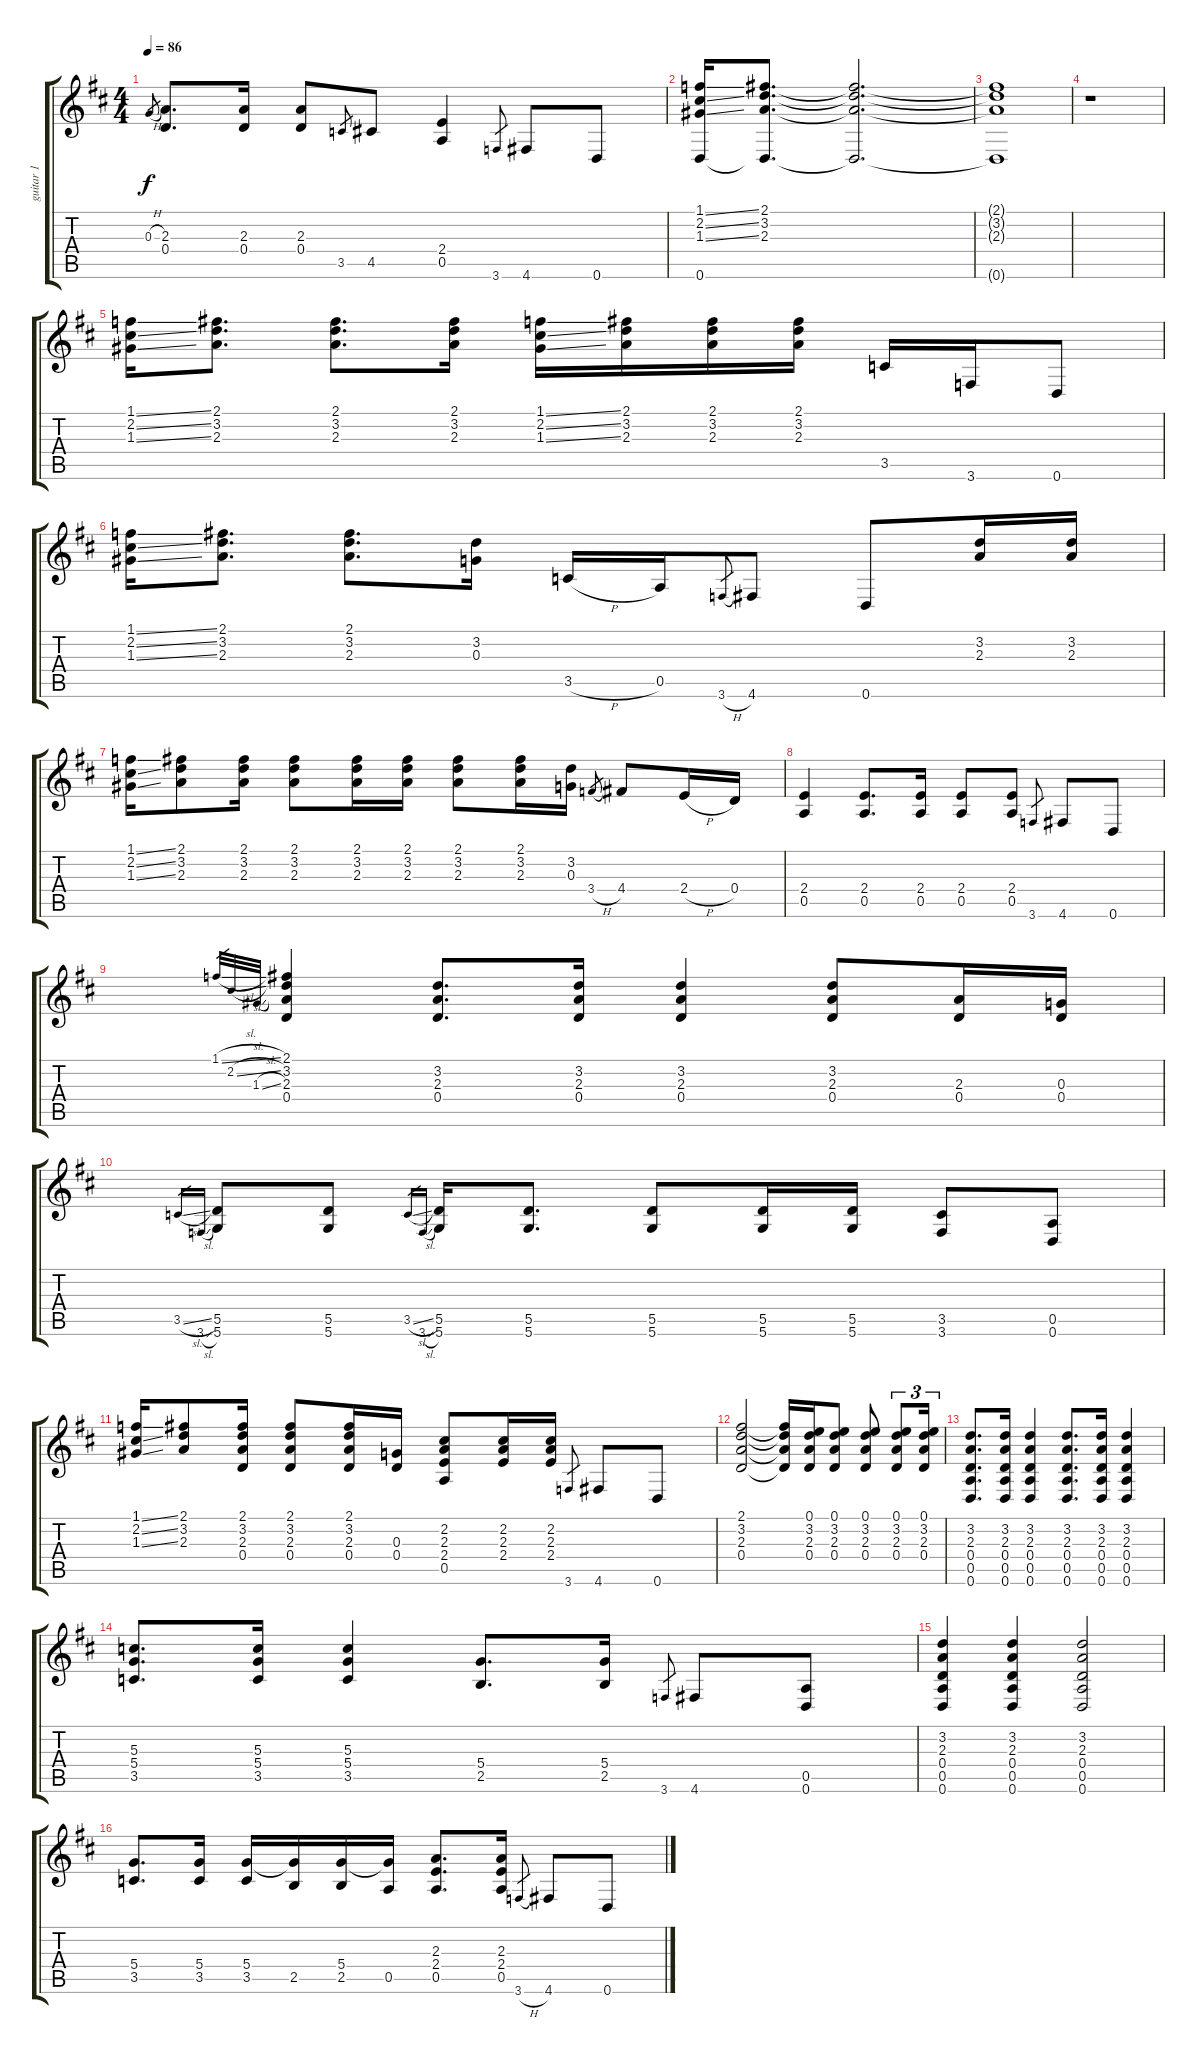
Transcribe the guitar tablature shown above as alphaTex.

\track ("guitar 1" "guitar 1") {instrument overdrivenguitar}
\staff {score tabs}
\tuning (E4 B3 G3 D3 A2 D2) {hide}
\ts (4 4)
\tempo 86
\clef g2
\ks d
0.3{h}.8{gr dy f} (2.3 0.4).8{d} (2.3 0.4).16 (2.3 0.4).8 3.5.8{gr} 4.5.8 (2.4 0.5).4 3.6.8{gr} 4.6.8 0.6.8 |
(1.1{ss} 2.2{ss} 1.3{ss} 0.6).16 (2.1 3.2 2.3 0.6{t}).8{d} (2.1{t} 3.2{t} 2.3{t} 0.6{t}).2{d} |
(2.1{t} 3.2{t} 2.3{t} 0.6{t}).1 |
r.1 |
(1.1{ss} 2.2{ss} 1.3{ss}).16 (2.1 3.2 2.3).8{d} (2.1 3.2 2.3).8{d} (2.1 3.2 2.3).16 (1.1{ss} 2.2{ss} 1.3{ss}).16 (2.1 3.2 2.3).16 (2.1 3.2 2.3).16 (2.1 3.2 2.3).16 3.5.16 3.6.16 0.6.8 |
(1.1{ss} 2.2{ss} 1.3{ss}).16 (2.1 3.2 2.3).8{d} (2.1 3.2 2.3).8{d} (3.2 0.3).16 3.5{h}.16 0.5.16 3.6{h}.8{gr} 4.6.8 0.6.8 (3.2 2.3).16 (3.2 2.3).16 |
(1.1{ss} 2.2{ss} 1.3{ss}).16 (2.1 3.2 2.3).8 (2.1 3.2 2.3).16 (2.1 3.2 2.3).8 (2.1 3.2 2.3).16 (2.1 3.2 2.3).16 (2.1 3.2 2.3).8 (2.1 3.2 2.3).16 (3.2 0.3).16 3.4{h}.8{gr} 4.4.8 2.4{h}.16 0.4.16 |
(2.4 0.5).4 (2.4 0.5).8{d} (2.4 0.5).16 (2.4 0.5).8 (2.4 0.5).8 3.6.8{gr} 4.6.8 0.6.8 |
1.1{sl}.32{gr} 2.2{sl}.32{gr} 1.3{sl}.32{gr} (2.1 3.2 2.3 0.4).4 (3.2 2.3 0.4).8{d} (3.2 2.3 0.4).16 (3.2 2.3 0.4).4 (3.2 2.3 0.4).8 (2.3 0.4).16 (0.3 0.4).16 |
3.5{sl}.16{gr} 3.6{sl}.16{gr} (5.5 5.6).8 (5.5 5.6).8 3.5{sl}.16{gr} 3.6{sl}.16{gr} (5.5 5.6).16 (5.5 5.6).8{d} (5.5 5.6).8 (5.5 5.6).16 (5.5 5.6).16 (3.5 3.6).8 (0.5 0.6).8 |
(1.1{ss} 2.2{ss} 1.3{ss}).16 (2.1 3.2 2.3).8 (2.1 3.2 2.3 0.4).16 (2.1 3.2 2.3 0.4).8 (2.1 3.2 2.3 0.4).16 (0.3 0.4).16 (2.2 2.3 2.4 0.5).8 (2.2 2.3 2.4).16 (2.2 2.3 2.4).16 3.6.8{gr} 4.6.8 0.6.8 |
(2.1 3.2 2.3 0.4).2 (2.1{t} 3.2{t} 2.3{t} 0.4{t}).16 (0.1 3.2 2.3 0.4).16 (0.1 3.2 2.3 0.4).8 (0.1 3.2 2.3 0.4).8 (0.1 3.2 2.3 0.4).8{tu (3 2)} (0.1 3.2 2.3 0.4).16{tu (3 2)} |
(3.2 2.3 0.4 0.5 0.6).8{d} (3.2 2.3 0.4 0.5 0.6).16 (3.2 2.3 0.4 0.5 0.6).4 (3.2 2.3 0.4 0.5 0.6).8{d} (3.2 2.3 0.4 0.5 0.6).16 (3.2 2.3 0.4 0.5 0.6).4 |
(5.3 5.4 3.5).8{d} (5.3 5.4 3.5).16 (5.3 5.4 3.5).4 (5.4 2.5).8{d} (5.4 2.5).16 3.6.8{gr} 4.6.8 (0.5 0.6).8 |
(3.2 2.3 0.4 0.5 0.6).4 (3.2 2.3 0.4 0.5 0.6).4 (3.2 2.3 0.4 0.5 0.6).2 |
(5.4 3.5).8{d} (5.4 3.5).16 (5.4 3.5).16 (5.4{t} 2.5).16 (5.4 2.5).16 (5.4{t} 0.5).16 (2.3 2.4 0.5).8{d} (2.3 2.4 0.5).16 3.6{h}.8{gr} 4.6.8 0.6.8
